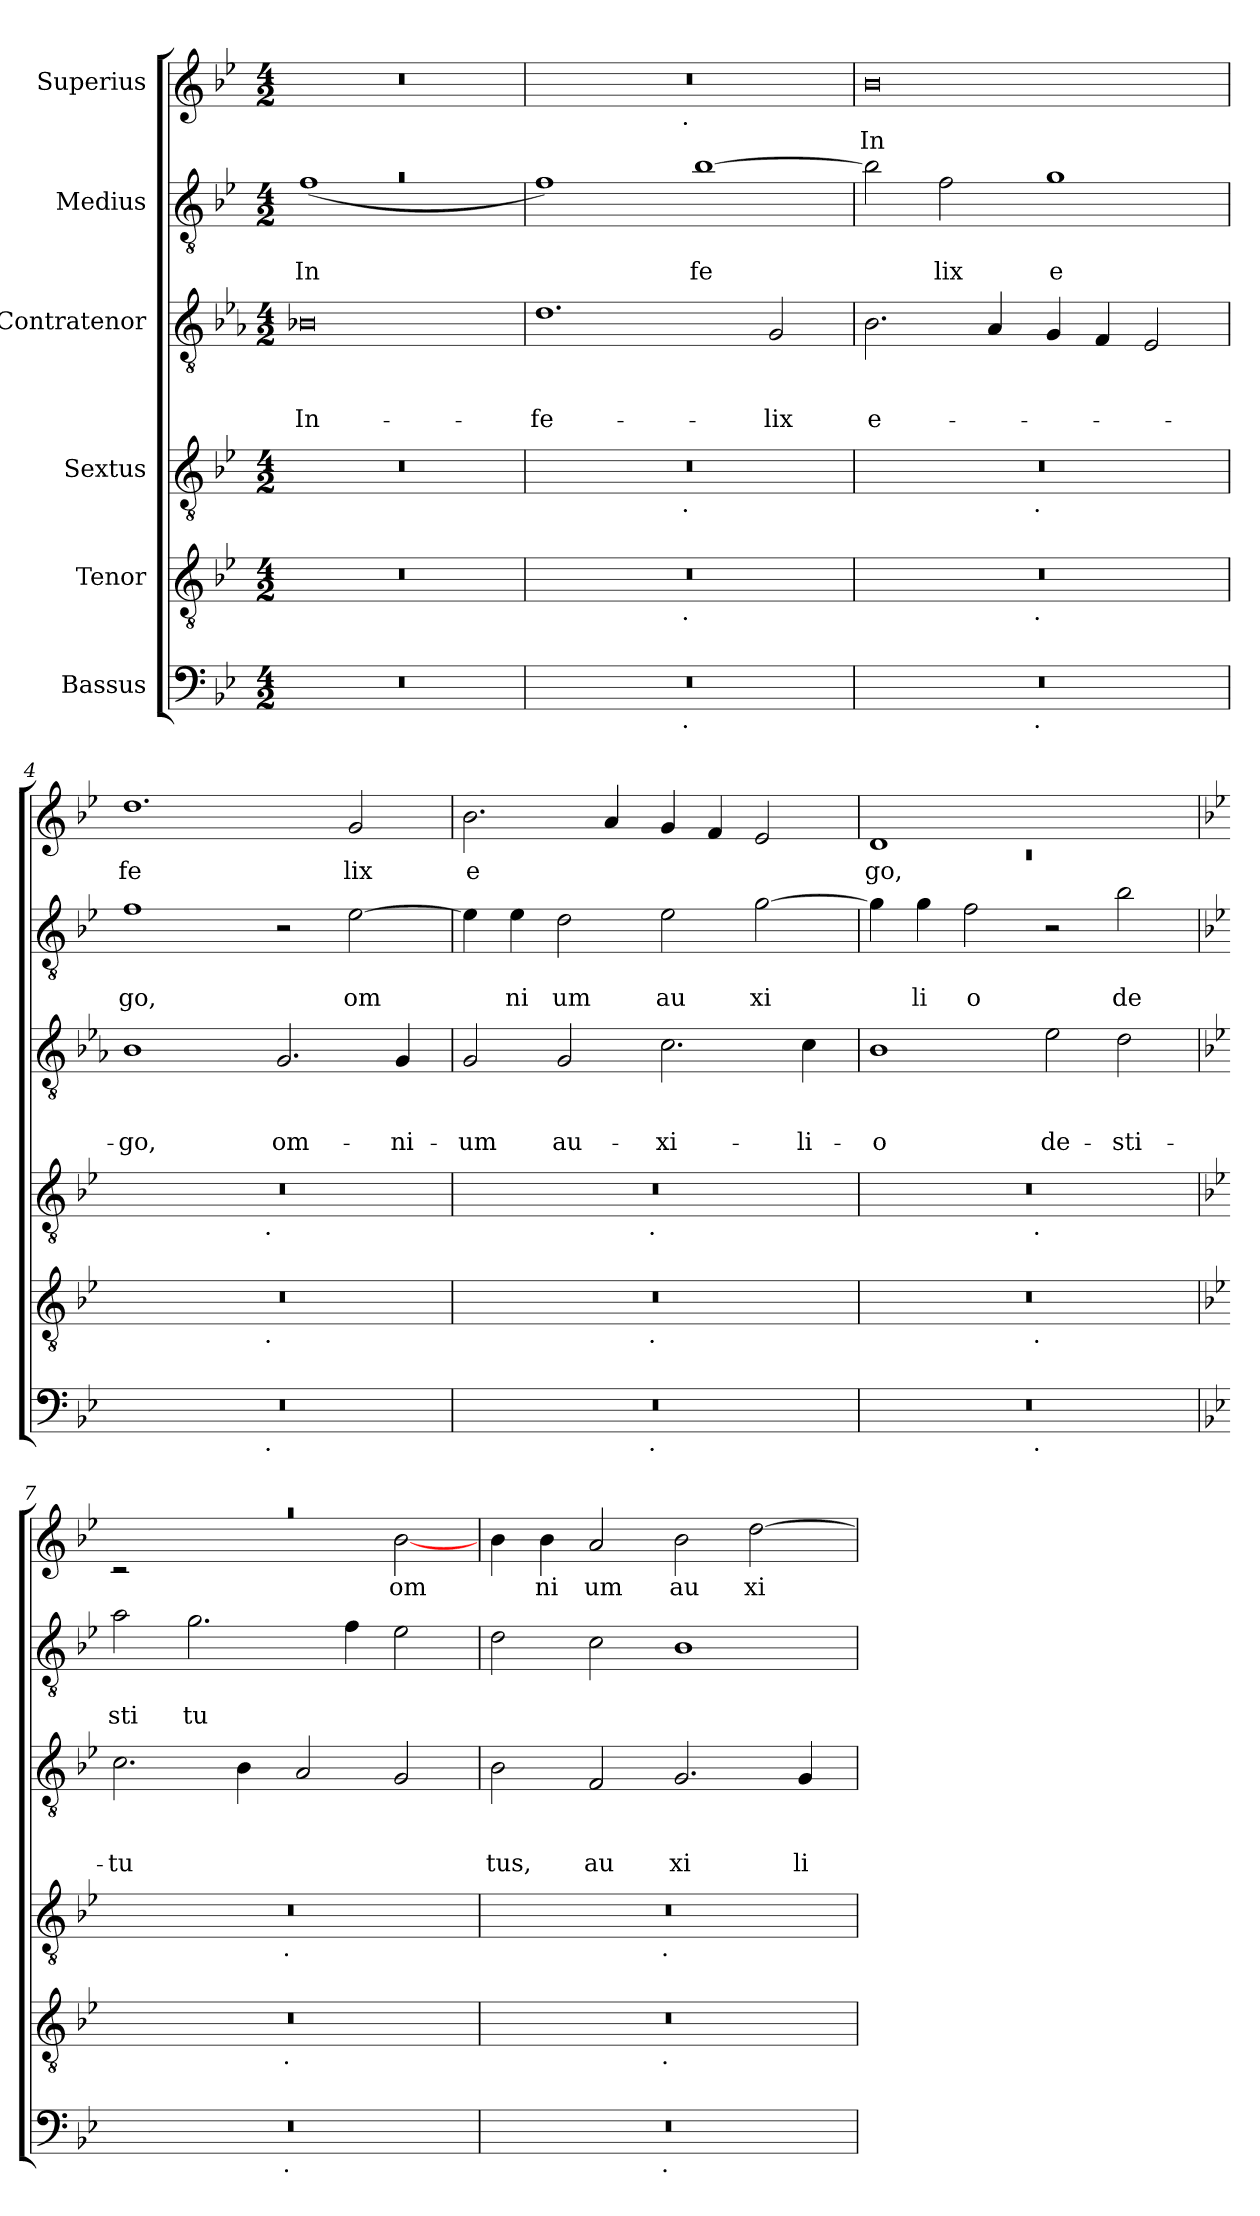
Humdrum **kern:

**kern	**kern	**kern	**kern	**text	**text	**text	**kern	**text	**text	**kern	**text
*part6	*part5	*part4	*part3	*part3	*part3	*part3	*part2	*part2	*part2	*part1	*part1
*staff6	*staff5	*staff4	*staff3	*staff3	*staff3	*staff3	*staff2	*staff2	*staff2	*staff1	*staff1
*I"Bassus	*I"Tenor	*I"Sextus	*I"Contratenor	*	*	*	*I"Medius	*	*	*I"Superius	*
*clefF4	*clefGv2	*clefGv2	*clefGv2	*	*	*	*clefGv2	*	*	*clefG2	*
*ITrd-3c-5	*ITrd-3c-5	*ITrd-3c-5	*	*	*	*	*ITrd-3c-5	*	*	*ITrd-3c-5	*
*k[b-e-a-]	*k[b-e-a-]	*k[b-e-a-]	*k[b-e-a-]	*	*	*	*k[b-e-a-]	*	*	*k[b-e-a-]	*
*E-:	*E-:	*E-:	*E-:	*	*	*	*E-:	*	*	*E-:	*
*M4/2	*M4/2	*M4/2	*M4/2	*	*	*	*M4/2	*	*	*M4/2	*
=1	=1	=1	=1	=1	=1	=1	=1	=1	=1	=1	=1
!	!	!	!	!	!	!LO:LY:b	!LO:N:vis=1	!	!LO:LY:b	!	!
*	*	*	*	*	*	*	*^	*	*	*	*
0r	0r	0r	0B-X	.	.	In-	0ra	(>1b-	.	In	0r	.
.	.	.	.	.	.	.	.	1ryy	.	.	.	.
=2	=2	=2	=2	=2	=2	=2	=2	=2	=2	=2	=2	=2
!	!	!	!	!	!	!LO:LY:b	!	!	!	!	!	!
*^	*^	*^	*	*	*	*	*v	*v	*	*	*^	*
0r	2ryy	0r	2ryy	0r	2ryy	1.d	.	.	-fe-	1b-)	.	.	0r	2ryy	.
.	4...ryy	.	4...ryy	.	4...ryy	.	.	.	.	.	.	.	.	4...ryy	.
!	!	!	!	!	!	!	!	!	!	!	!	!	!	!LO:TX:b:t=.	!
!	!	!	!	!	!LO:TX:b:t=.	!	!	!	!	!	!	!	!	!	!
!	!	!	!LO:TX:b:t=.	!	!	!	!	!	!	!	!	!	!	!	!
!	!LO:TX:b:t=.	!	!	!	!	!	!	!	!	!	!	!	!	!	!
.	1ryy	.	1ryy	.	1ryy	.	.	.	.	.	.	.	.	1ryy	.
!	!	!	!	!	!	!	!	!	!	!	!	!LO:LY:b	!	!	!
.	.	.	.	.	.	.	.	.	.	[>1ee-	.	fe	.	.	.
!	!	!	!	!	!	!	!	!	!LO:LY:b	!	!	!	!	!	!
.	.	.	.	.	.	2G/	.	.	-lix	.	.	.	.	.	.
.	32ryy	.	32ryy	.	32ryy	.	.	.	.	.	.	.	.	32ryy	.
=3	=3	=3	=3	=3	=3	=3	=3	=3	=3	=3	=3	=3	=3	=3	=3
!	!	!	!	!	!	!	!	!	!LO:LY:b	!	!	!	!	!	!LO:LY:b
*	*	*	*	*	*	*	*	*	*	*	*	*	*v	*v	*
0r	2ryy	0r	2ryy	0r	2ryy	2.B-\	.	.	e-	2ee-\]	.	.	0ee-	In
!	!	!	!	!	!	!	!	!	!	!	!	!LO:LY:b	!	!
.	4...ryy	.	4...ryy	.	4...ryy	.	.	.	.	2b-\	.	lix	.	.
.	.	.	.	.	.	4A-/	.	.	.	.	.	.	.	.
!	!	!	!	!	!LO:TX:b:t=.	!	!	!	!	!	!	!	!	!
!	!	!	!LO:TX:b:t=.	!	!	!	!	!	!	!	!	!	!	!
!	!LO:TX:b:t=.	!	!	!	!	!	!	!	!	!	!	!	!	!
.	1ryy	.	1ryy	.	1ryy	.	.	.	.	.	.	.	.	.
!	!	!	!	!	!	!	!	!	!	!	!	!LO:LY:b	!	!
.	.	.	.	.	.	4G/	.	.	.	1cc	.	e	.	.
.	.	.	.	.	.	4F/	.	.	.	.	.	.	.	.
.	.	.	.	.	.	2E-/	.	.	.	.	.	.	.	.
.	32ryy	.	32ryy	.	32ryy	.	.	.	.	.	.	.	.	.
=4	=4	=4	=4	=4	=4	=4	=4	=4	=4	=4	=4	=4	=4	=4
!	!	!	!	!	!	!	!	!	!LO:LY:b	!	!	!LO:LY:b	!	!LO:LY:b
0r	2ryy	0r	2ryy	0r	2ryy	1B-	.	.	-go,	1b-	.	go,	1.gg	fe
.	4...ryy	.	4...ryy	.	4...ryy	.	.	.	.	.	.	.	.	.
!	!	!	!	!	!LO:TX:b:t=.	!	!	!	!	!	!	!	!	!
!	!	!	!LO:TX:b:t=.	!	!	!	!	!	!	!	!	!	!	!
!	!LO:TX:b:t=.	!	!	!	!	!	!	!	!	!	!	!	!	!
.	1ryy	.	1ryy	.	1ryy	.	.	.	.	.	.	.	.	.
!	!	!	!	!	!	!	!	!	!LO:LY:b	!	!	!	!	!
.	.	.	.	.	.	2.G/	.	.	om-	2r	.	.	.	.
!	!	!	!	!	!	!	!	!	!	!	!	!LO:LY:b	!	!LO:LY:b
.	.	.	.	.	.	.	.	.	.	[>2a-\	.	om	2cc/	lix
!	!	!	!	!	!	!	!	!	!LO:LY:b	!	!	!	!	!
.	.	.	.	.	.	4G/	.	.	-ni-	.	.	.	.	.
.	32ryy	.	32ryy	.	32ryy	.	.	.	.	.	.	.	.	.
=5	=5	=5	=5	=5	=5	=5	=5	=5	=5	=5	=5	=5	=5	=5
!	!	!	!	!	!	!	!	!	!LO:LY:b	!	!	!	!	!LO:LY:b
0r	2ryy	0r	2ryy	0r	2ryy	2G/	.	.	-um	4a-\]	.	.	2.ee->\	e
!	!	!	!	!	!	!	!	!	!	!	!	!LO:LY:b	!	!
.	.	.	.	.	.	.	.	.	.	4a-\	.	ni	.	.
!	!	!	!	!	!	!	!	!	!LO:LY:b	!	!	!LO:LY:b	!	!
.	4...ryy	.	4...ryy	.	4...ryy	2G/	.	.	au-	2g\	.	um	.	.
.	.	.	.	.	.	.	.	.	.	.	.	.	4dd/	.
!	!	!	!	!	!LO:TX:b:t=.	!	!	!	!	!	!	!	!	!
!	!	!	!LO:TX:b:t=.	!	!	!	!	!	!	!	!	!	!	!
!	!LO:TX:b:t=.	!	!	!	!	!	!	!	!	!	!	!	!	!
.	1ryy	.	1ryy	.	1ryy	.	.	.	.	.	.	.	.	.
!	!	!	!	!	!	!	!	!	!LO:LY:b	!	!	!LO:LY:b	!	!
.	.	.	.	.	.	2.c\	.	.	-xi-	2a-\	.	au	4cc/	.
.	.	.	.	.	.	.	.	.	.	.	.	.	4b-/	.
!	!	!	!	!	!	!	!	!	!	!	!	!LO:LY:b	!	!
.	.	.	.	.	.	.	.	.	.	[>2cc\	.	xi	2a-/	.
!	!	!	!	!	!	!	!	!	!LO:LY:b	!	!	!	!	!
.	.	.	.	.	.	4c\	.	.	-li-	.	.	.	.	.
.	32ryy	.	32ryy	.	32ryy	.	.	.	.	.	.	.	.	.
=6	=6	=6	=6	=6	=6	=6	=6	=6	=6	=6	=6	=6	=6	=6
*	*	*	*	*	*	*	*	*	*	*	*	*	*^	*
!	!	!	!	!	!	!	!	!	!LO:LY:b	!	!	!	!	!LO:N:vis=1	!LO:LY:b
0r	2ryy	0r	2ryy	0r	2ryy	1B-	.	.	-o	4cc\]	.	.	1g	0rc	go,
!	!	!	!	!	!	!	!	!	!	!	!	!LO:LY:b	!	!	!
.	.	.	.	.	.	.	.	.	.	4cc\	.	li	.	.	.
!	!	!	!	!	!	!	!	!	!	!	!	!LO:LY:b	!	!	!
.	4...ryy	.	4...ryy	.	4...ryy	.	.	.	.	2b-\	.	o	.	.	.
!	!	!	!	!	!LO:TX:b:t=.	!	!	!	!	!	!	!	!	!	!
!	!	!	!LO:TX:b:t=.	!	!	!	!	!	!	!	!	!	!	!	!
!	!LO:TX:b:t=.	!	!	!	!	!	!	!	!	!	!	!	!	!	!
.	1ryy	.	1ryy	.	1ryy	.	.	.	.	.	.	.	.	.	.
!	!	!	!	!	!	!	!	!	!LO:LY:b	!	!	!	!	!	!
.	.	.	.	.	.	2e-\	.	.	de-	2r	.	.	1ryy	.	.
!	!	!	!	!	!	!	!	!	!LO:LY:b	!	!	!LO:LY:b	!	!	!
.	.	.	.	.	.	2d\	.	.	-sti-	2ee-\	.	de	.	.	.
.	32ryy	.	32ryy	.	32ryy	.	.	.	.	.	.	.	.	.	.
!!LO:LB:g=z	!!
=7	=7	=7	=7	=7	=7	=7	=7	=7	=7	=7	=7	=7	=7	=7	=7
*	*	*	*	*	*	*k[b-e-]	*	*	*	*	*	*	*	*	*
*	*	*	*	*	*	*B-:	*	*	*	*	*	*	*	*	*
!	!	!	!	!	!	!	!	!	!LO:LY:b	!	!	!LO:LY:b	!LO:N:vis=1	!	!
0r	2ryy	0r	2ryy	0r	2ryy	2.c\	.	.	-tu	2dd\	.	sti	0raa	2rc	.
!	!	!	!	!	!	!	!	!	!	!	!	!LO:LY:b	!	!	!
.	4...ryy	.	4...ryy	.	4...ryy	.	.	.	.	2.cc\	.	tu	.	1ryy	.
.	.	.	.	.	.	4B-\	.	.	.	.	.	.	.	.	.
!	!	!	!	!	!LO:TX:b:t=.	!	!	!	!	!	!	!	!	!	!
!	!	!	!LO:TX:b:t=.	!	!	!	!	!	!	!	!	!	!	!	!
!	!LO:TX:b:t=.	!	!	!	!	!	!	!	!	!	!	!	!	!	!
.	1ryy	.	1ryy	.	1ryy	.	.	.	.	.	.	.	.	.	.
.	.	.	.	.	.	2A/	.	.	.	.	.	.	.	.	.
.	.	.	.	.	.	.	.	.	.	4b-\	.	.	.	.	.
!	!	!	!	!	!	!	!	!	!	!	!	!	!	!	!LO:LY:b
.	.	.	.	.	.	2G/	.	.	.	2a-\	.	.	.	[>2ee-\	om
.	32ryy	.	32ryy	.	32ryy	.	.	.	.	.	.	.	.	.	.
=8	=8	=8	=8	=8	=8	=8	=8	=8	=8	=8	=8	=8	=8	=8	=8
!	!	!	!	!	!	!	!	!	!LO:LY:b	!	!	!	!	!	!
*	*	*	*	*	*	*	*	*	*	*	*	*	*v	*v	*
0r	2ryy	0r	2ryy	0r	2ryy	2B-\	.	.	tus,	2g\	.	.	4ee-\	.
!	!	!	!	!	!	!	!	!	!	!	!	!	!	!LO:LY:b
.	.	.	.	.	.	.	.	.	.	.	.	.	4ee-\	ni
!	!	!	!	!	!	!	!	!	!LO:LY:b	!	!	!	!	!LO:LY:b
.	4...ryy	.	4...ryy	.	4...ryy	2F/	.	.	au	2f\	.	.	2dd/	um
!	!	!	!	!	!LO:TX:b:t=.	!	!	!	!	!	!	!	!	!
!	!	!	!LO:TX:b:t=.	!	!	!	!	!	!	!	!	!	!	!
!	!LO:TX:b:t=.	!	!	!	!	!	!	!	!	!	!	!	!	!
.	1ryy	.	1ryy	.	1ryy	.	.	.	.	.	.	.	.	.
!	!	!	!	!	!	!	!	!	!LO:LY:b	!	!	!	!	!LO:LY:b
.	.	.	.	.	.	2.G/	.	.	xi	1e-	.	.	2ee-\	au
!	!	!	!	!	!	!	!	!	!	!	!	!	!	!LO:LY:b
.	.	.	.	.	.	.	.	.	.	.	.	.	[>2gg\	xi
!	!	!	!	!	!	!	!	!	!LO:LY:b	!	!	!	!	!
.	.	.	.	.	.	4G/	.	.	li	.	.	.	.	.
.	32ryy	.	32ryy	.	32ryy	.	.	.	.	.	.	.	.	.
*v	*v	*	*	*v	*v	*	*	*	*	*	*	*	*	*
*	*v	*v	*	*	*	*	*	*	*	*	*	*
=	=	=	=	=	=	=	=	=	=	=	=
*-	*-	*-	*-	*-	*-	*-	*-	*-	*-	*-	*-
